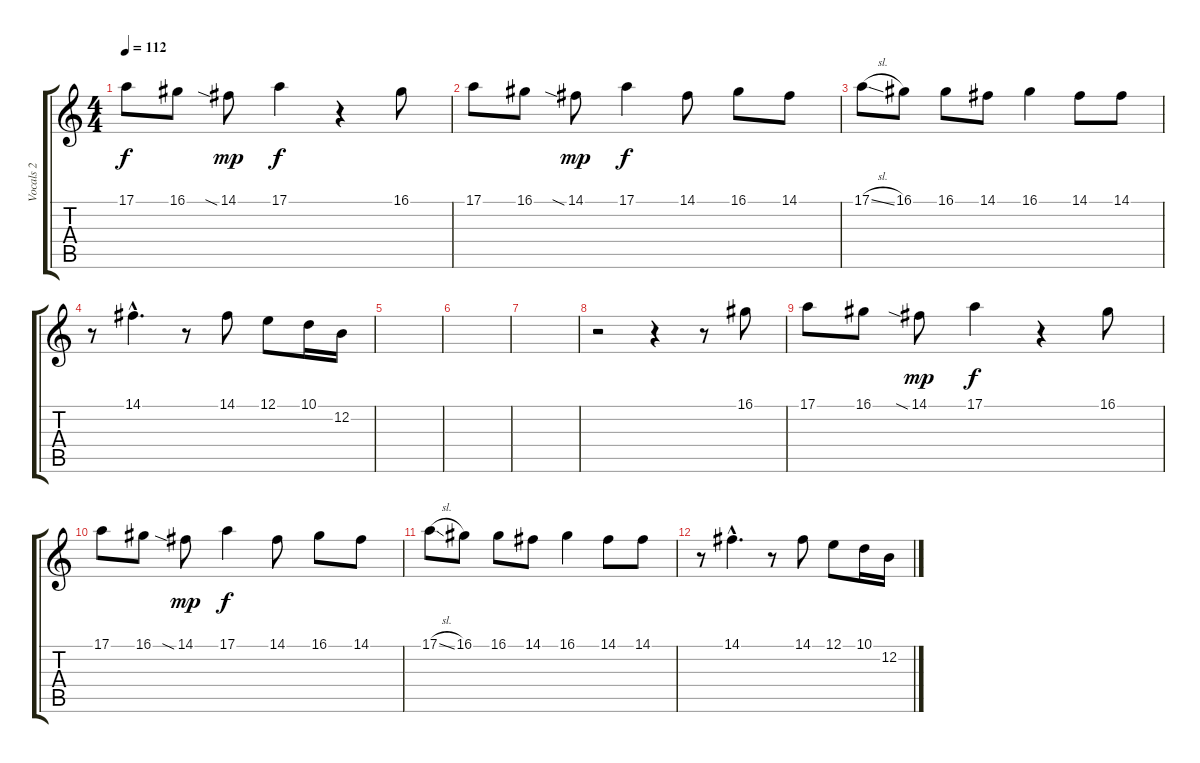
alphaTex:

\track ("Vocals 2" "Vocals 2") {instrument lead3calliope}
\staff {score tabs}
\tuning (E4 B3 G3 D3 A2 E2) {hide}
\ts (4 4)
\tempo 112
\clef g2
\ks c
17.1.8{dy f} 16.1.8 14.1{sia}.8{dy mp} 17.1.4{dy f} r.4 16.1.8 |
17.1.8 16.1.8 14.1{sia}.8{dy mp} 17.1.4{dy f} 14.1.8 16.1.8 14.1.8 |
17.1{sl}.8 16.1.8 16.1.8 14.1.8 16.1.4 14.1.8 14.1.8 |
r.8 14.1{hac}.4{d} r.8 14.1.8 12.1.8 10.1.16 12.2.16 |
|
|
|
r.2 r.4 r.8 16.1.8 |
17.1.8 16.1.8 14.1{sia}.8{dy mp} 17.1.4{dy f} r.4 16.1.8 |
17.1.8 16.1.8 14.1{sia}.8{dy mp} 17.1.4{dy f} 14.1.8 16.1.8 14.1.8 |
17.1{sl}.8 16.1.8 16.1.8 14.1.8 16.1.4 14.1.8 14.1.8 |
r.8 14.1{hac}.4{d} r.8 14.1.8 12.1.8 10.1.16 12.2.16
